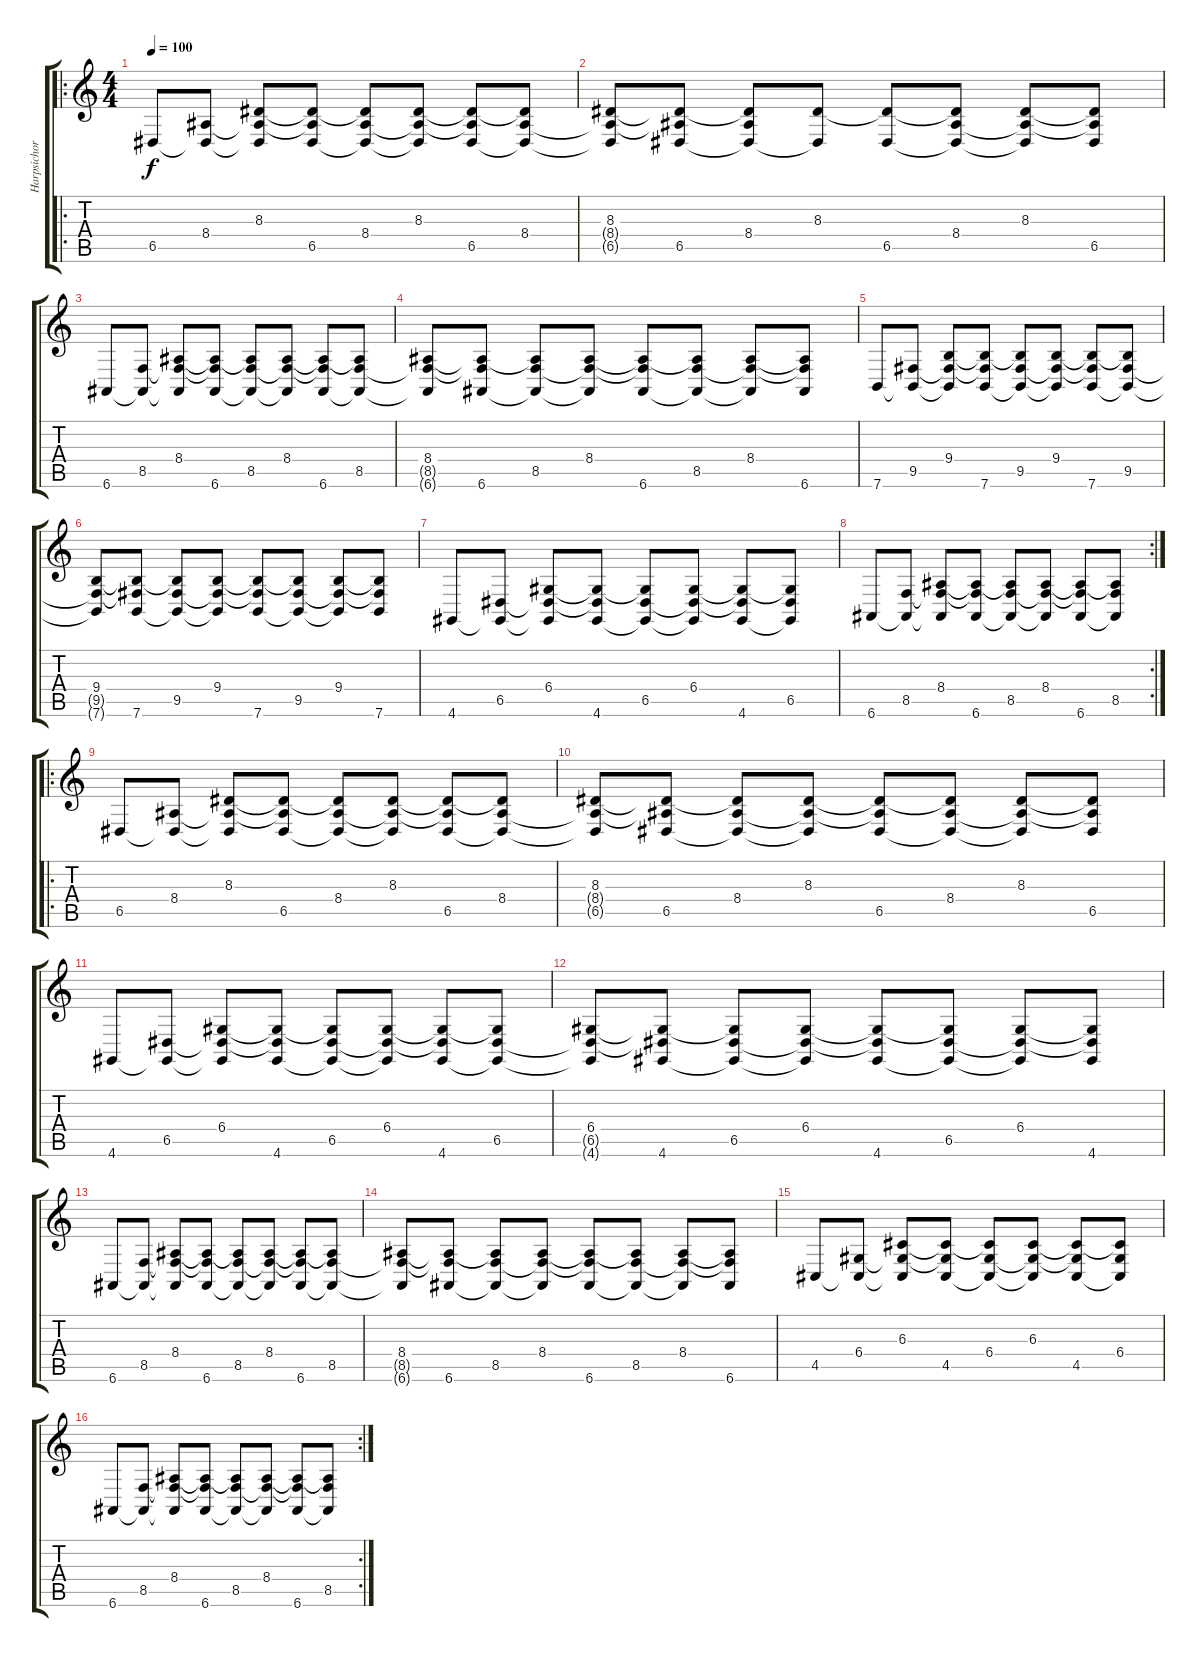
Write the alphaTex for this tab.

\track ("Harpsichord" "Harpsichor") {instrument harpsichord}
\staff {score tabs}
\tuning (E4 B3 G3 D3 A2 E2) {hide}
\ro
\ts (4 4)
\tempo 100
\clef g2
\ks c
6.5.8{dy f} (8.4 6.5{t}).8 (8.3 8.4{t} 6.5{t}).8 (8.3{t} 8.4{t} 6.5).8 (8.3{t} 8.4 6.5{t}).8 (8.3 8.4{t} 6.5{t}).8 (8.3{t} 8.4{t} 6.5).8 (8.3{t} 8.4 6.5{t}).8 |
(8.3 8.4{t} 6.5{t}).8 (8.3{t} 8.4{t} 6.5).8 (8.3{t} 8.4 6.5{t}).8 (8.3 6.5{t}).8 (8.3{t} 6.5).8 (8.3{t} 8.4 6.5{t}).8 (8.3 8.4{t} 6.5{t}).8 (8.3{t} 8.4{t} 6.5).8 |
6.6.8 (8.5 6.6{t}).8 (8.4 8.5{t} 6.6{t}).8 (8.4{t} 8.5{t} 6.6).8 (8.4{t} 8.5 6.6{t}).8 (8.4 8.5{t} 6.6{t}).8 (8.4{t} 8.5{t} 6.6).8 (8.4{t} 8.5 6.6{t}).8 |
(8.4 8.5{t} 6.6{t}).8 (8.4{t} 8.5{t} 6.6).8 (8.4{t} 8.5 6.6{t}).8 (8.4 8.5{t} 6.6{t}).8 (8.4{t} 8.5{t} 6.6).8 (8.4{t} 8.5 6.6{t}).8 (8.4 8.5{t} 6.6{t}).8 (8.4{t} 8.5{t} 6.6).8 |
7.6.8 (9.5 7.6{t}).8 (9.4 9.5{t} 7.6{t}).8 (9.4{t} 9.5{t} 7.6).8 (9.4{t} 9.5 7.6{t}).8 (9.4 9.5{t} 7.6{t}).8 (9.4{t} 9.5{t} 7.6).8 (9.4{t} 9.5 7.6{t}).8 |
(9.4 9.5{t} 7.6{t}).8 (9.4{t} 9.5{t} 7.6).8 (9.4{t} 9.5 7.6{t}).8 (9.4 9.5{t} 7.6{t}).8 (9.4{t} 9.5{t} 7.6).8 (9.4{t} 9.5 7.6{t}).8 (9.4 9.5{t} 7.6{t}).8 (9.4{t} 9.5{t} 7.6).8 |
4.6.8 (6.5 4.6{t}).8 (6.4 6.5{t} 4.6{t}).8 (6.4{t} 6.5{t} 4.6).8 (6.4{t} 6.5 4.6{t}).8 (6.4 6.5{t} 4.6{t}).8 (6.4{t} 6.5{t} 4.6).8 (6.4{t} 6.5 4.6{t}).8 |
\rc 2
6.6.8 (8.5 6.6{t}).8 (8.4 8.5{t} 6.6{t}).8 (8.4{t} 8.5{t} 6.6).8 (8.4{t} 8.5 6.6{t}).8 (8.4 8.5{t} 6.6{t}).8 (8.4{t} 8.5{t} 6.6).8 (8.4{t} 8.5 6.6{t}).8 |
\ro
6.5.8 (8.4 6.5{t}).8 (8.3 8.4{t} 6.5{t}).8 (8.3{t} 8.4{t} 6.5).8 (8.3{t} 8.4 6.5{t}).8 (8.3 8.4{t} 6.5{t}).8 (8.3{t} 8.4{t} 6.5).8 (8.3{t} 8.4 6.5{t}).8 |
(8.3 8.4{t} 6.5{t}).8 (8.3{t} 8.4{t} 6.5).8 (8.3{t} 8.4 6.5{t}).8 (8.3 8.4{t} 6.5{t}).8 (8.3{t} 8.4{t} 6.5).8 (8.3{t} 8.4 6.5{t}).8 (8.3 8.4{t} 6.5{t}).8 (8.3{t} 8.4{t} 6.5).8 |
4.6.8 (6.5 4.6{t}).8 (6.4 6.5{t} 4.6{t}).8 (6.4{t} 6.5{t} 4.6).8 (6.4{t} 6.5 4.6{t}).8 (6.4 6.5{t} 4.6{t}).8 (6.4{t} 6.5{t} 4.6).8 (6.4{t} 6.5 4.6{t}).8 |
(6.4 6.5{t} 4.6{t}).8 (6.4{t} 6.5{t} 4.6).8 (6.4{t} 6.5 4.6{t}).8 (6.4 6.5{t} 4.6{t}).8 (6.4{t} 6.5{t} 4.6).8 (6.4{t} 6.5 4.6{t}).8 (6.4 6.5{t} 4.6{t}).8 (6.4{t} 6.5{t} 4.6).8 |
6.6.8 (8.5 6.6{t}).8 (8.4 8.5{t} 6.6{t}).8 (8.4{t} 8.5{t} 6.6).8 (8.4{t} 8.5 6.6{t}).8 (8.4 8.5{t} 6.6{t}).8 (8.4{t} 8.5{t} 6.6).8 (8.4{t} 8.5 6.6{t}).8 |
(8.4 8.5{t} 6.6{t}).8 (8.4{t} 8.5{t} 6.6).8 (8.4{t} 8.5 6.6{t}).8 (8.4 8.5{t} 6.6{t}).8 (8.4{t} 8.5{t} 6.6).8 (8.4{t} 8.5 6.6{t}).8 (8.4 8.5{t} 6.6{t}).8 (8.4{t} 8.5{t} 6.6).8 |
4.5.8 (6.4 4.5{t}).8 (6.3 6.4{t} 4.5{t}).8 (6.3{t} 6.4{t} 4.5).8 (6.3{t} 6.4 4.5{t}).8 (6.3 6.4{t} 4.5{t}).8 (6.3{t} 6.4{t} 4.5).8 (6.3{t} 6.4 4.5{t}).8 |
\rc 2
6.6.8 (8.5 6.6{t}).8 (8.4 8.5{t} 6.6{t}).8 (8.4{t} 8.5{t} 6.6).8 (8.4{t} 8.5 6.6{t}).8 (8.4 8.5{t} 6.6{t}).8 (8.4{t} 8.5{t} 6.6).8 (8.4{t} 8.5 6.6{t}).8
